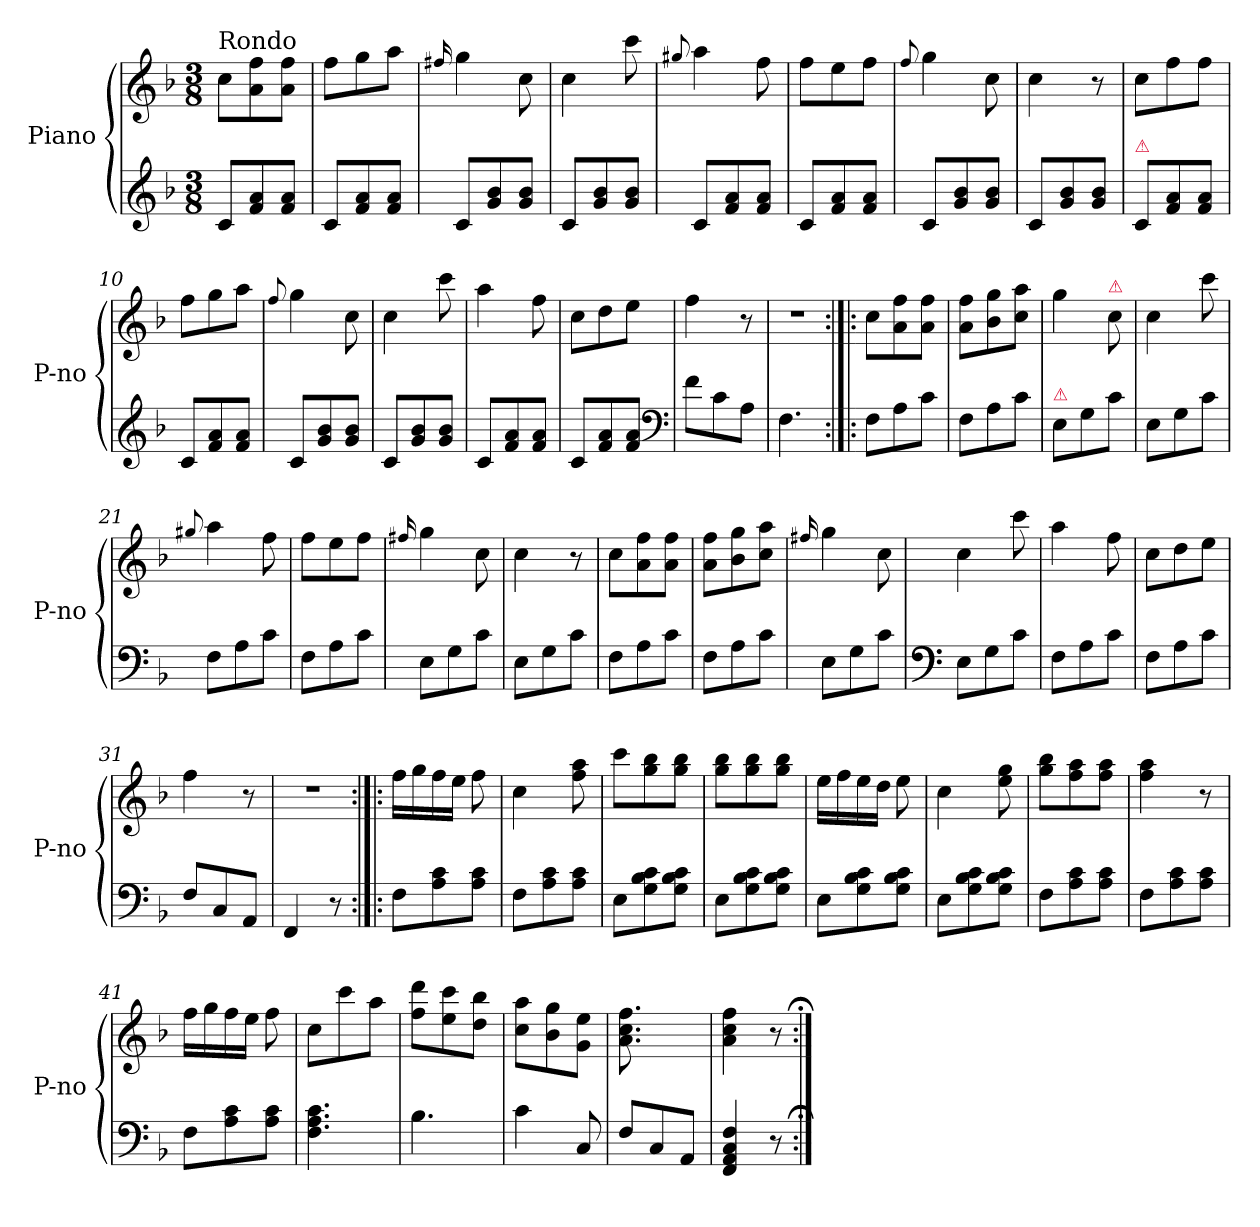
**kern	**kern
*part1	*part1
*staff2	*staff1
*I"Piano	*
*I'P-no	*
*clefG2	*clefG2
*k[b-]	*k[b-]
*F:	*F:
*M3/8	*M3/8
=1	=1
!	!LO:TX:a:t=Rondo
8c/L	8cc\L
8f/ 8a/	8a\ 8ff\
8f/ 8a/J	8a\ 8ff\J
=2	=2
8c/L	8ff\L
8f/ 8a/	8gg\
8f/ 8a/J	8aa\J
=3	=3
.	16qqff#X/
8c/L	4gg\
8g/ 8b-/	.
8g/ 8b-/J	8cc\
=4	=4
8c/L	4cc\
8g/ 8b-/	.
8g/ 8b-/J	8ccc\
=5	=5
.	8qqgg#X/
8c/L	4aa\
8f/ 8a/	.
8f/ 8a/J	8ff\
=6	=6
8c/L	8ff\L
8f/ 8a/	8ee\
8f/ 8a/J	8ff\J
=7	=7
.	8qqff/
8c/L	4gg\
8g/ 8b-/	.
8g/ 8b-/J	8cc\
=8	=8
8c/L	4cc\
8g/ 8b-/	.
8g/ 8b-/J	8r
=9	=9
!LO:TX:a:color=crimson:t=⚠	!
8c/L	8cc\L
8f/ 8a/	8ff\
8f/ 8a/J	8ff\J
=10	=10
8c/L	8ff\L
8f/ 8a/	8gg\
8f/ 8a/J	8aa\J
=11	=11
.	8qqff/
8c/L	4gg\
8g/ 8b-/	.
8g/ 8b-/J	8cc\
=12	=12
8c/L	4cc\
8g/ 8b-/	.
8g/ 8b-/J	8ccc\
=13	=13
8c/L	4aa\
8f/ 8a/	.
8f/ 8a/J	8ff\
=14	=14
8c/L	8cc\L
8f/ 8a/	8dd\
8f/ 8a/J	8ee\J
*clefF4	*
=15	=15
8f\L	4ff\
8c\	.
8A\J	8r
=16	=16
!	!LO:N:vis=8
4.F\	4.r
=17:|!|:	=17:|!|:
8F\L	8cc\L
8A\	8a\ 8ff\
8c\J	8a\ 8ff\J
=18	=18
8F\L	8a\ 8ff\L
8A\	8b-\ 8gg\
8c\J	8cc\ 8aa\J
=19	=19
!LO:TX:a:color=crimson:t=⚠	!
8E\L	4gg\
8G\	.
!	!LO:TX:a:color=crimson:t=⚠
8c\J	8cc\
=20	=20
8E\L	4cc\
8G\	.
8c\J	8ccc\
=21	=21
.	8qqgg#X/
8F\L	4aa\
8A\	.
8c\J	8ff\
=22	=22
8F\L	8ff\L
8A\	8ee\
8c\J	8ff\J
=23	=23
.	16qqff#X/
8E\L	4gg\
8G\	.
8c\J	8cc\
=24	=24
8E\L	4cc\
8G\	.
8c\J	8r
=25	=25
8F\L	8cc\L
8A\	8a\ 8ff\
8c\J	8a\ 8ff\J
=26	=26
8F\L	8a\ 8ff\L
8A\	8b-\ 8gg\
8c\J	8cc\ 8aa\J
=27	=27
.	16qqff#X/
8E\L	4gg\
8G\	.
8c\J	8cc\
=28	=28
*clefF4	*
8E\L	4cc\
8G\	.
8c\J	8ccc\
=29	=29
8F\L	4aa\
8A\	.
8c\J	8ff\
=30	=30
8F\L	8cc\L
8A\	8dd\
8c\J	8ee\J
=31	=31
8F/L	4ff\
8C/	.
8AA/J	8r
=32	=32
!	!LO:N:vis=8
4FF/	4.r
8r	.
=33:|!|:	=33:|!|:
8F\L	16ff\LL
.	16gg\
8A\ 8c\	16ff\
.	16ee\JJ
8A\ 8c\J	8ff\
=34	=34
8F\L	4cc\
8A\ 8c\	.
8A\ 8c\J	8ff\ 8aa\
=35	=35
8E\L	8ccc\L
8G\ 8B-\ 8c\	8gg\ 8bb-\
8G\ 8B-\ 8c\J	8gg\ 8bb-\J
=36	=36
8E\L	8gg\ 8bb-\L
8G\ 8B-\ 8c\	8gg\ 8bb-\
8G\ 8B-\ 8c\J	8gg\ 8bb-\J
=37	=37
8E\L	16ee\LL
.	16ff\
8G\ 8B-\ 8c\	16ee\
.	16dd\JJ
8G\ 8B-\ 8c\J	8ee\
=38	=38
8E\L	4cc\
8G\ 8B-\ 8c\	.
8G\ 8B-\ 8c\J	8ee\ 8gg\
=39	=39
8F\L	8gg\ 8bb-\L
8A\ 8c\	8ff\ 8aa\
8A\ 8c\J	8ff\ 8aa\J
=40	=40
8F\L	4ff\ 4aa\
8A\ 8c\	.
8A\ 8c\J	8r
=41	=41
8F\L	16ff\LL
.	16gg\
8A\ 8c\	16ff\
.	16ee\JJ
8A\ 8c\J	8ff\
=42	=42
4.F\ 4.A\ 4.c\	8cc\L
.	8ccc\
.	8aa\J
=43	=43
4.B-\	8ff\ 8ddd\L
.	8ee\ 8ccc\
.	8dd\ 8bb-\J
=44	=44
4c\	8cc\ 8aa\L
.	8b-\ 8gg\
8C/	8g\ 8ee\J
=45	=45
!	!LO:N:vis=8.
8F/L	4.a\ 4.cc\ 4.ff\
8C/	.
8AA/J	.
=46	=46
4FF/ 4AA/ 4C/ 4F/	4a\ 4cc\ 4ff\
8r	8r
=:|!;	=:|!;
*-	*-
